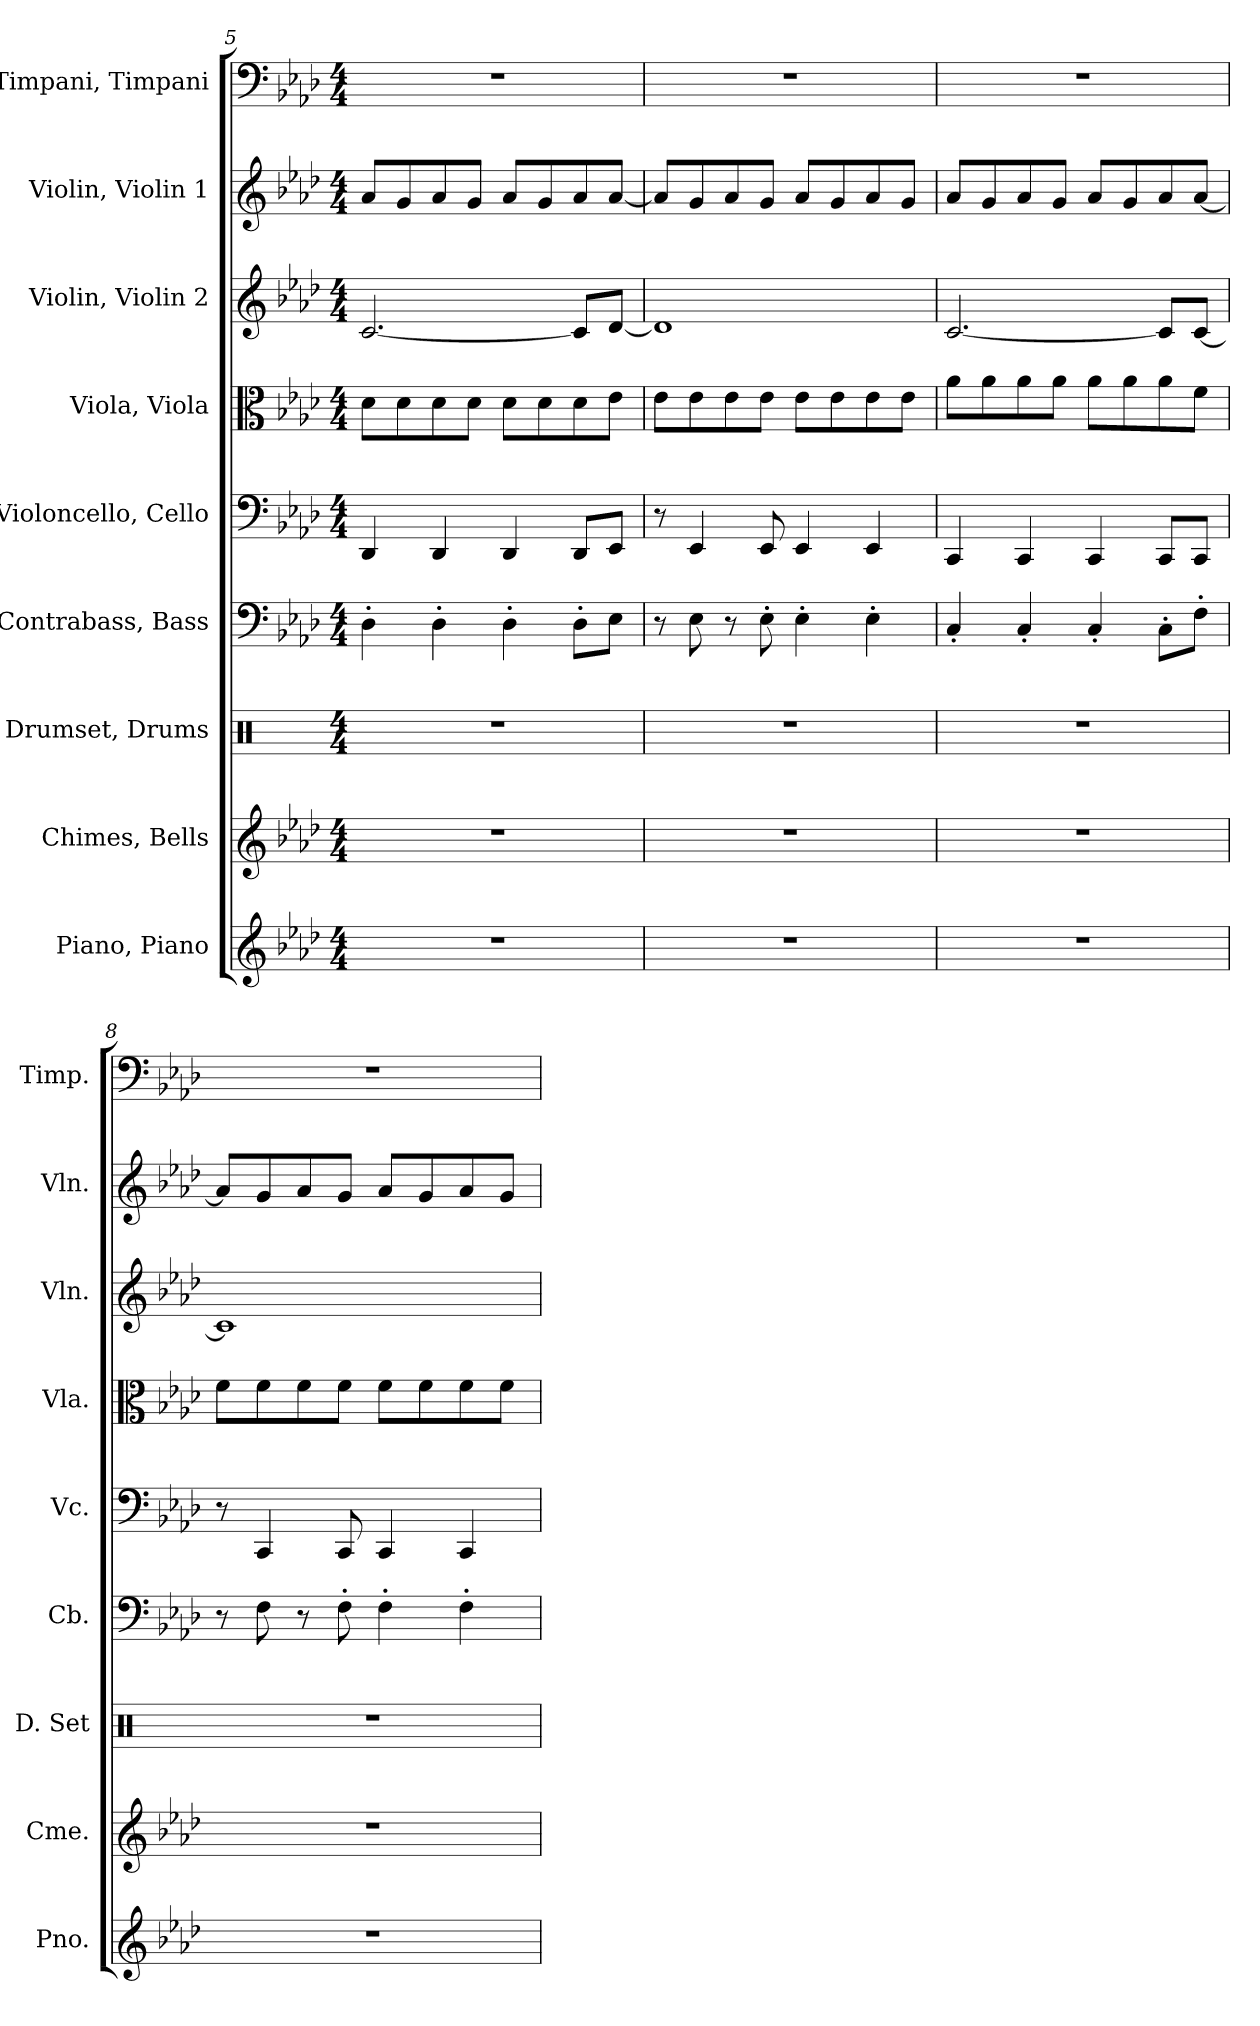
**kern	**kern	**kern	**kern	**kern	**kern	**kern	**kern	**kern
*part9	*part8	*part7	*part6	*part5	*part4	*part3	*part2	*part1
*staff9	*staff8	*staff7	*staff6	*staff5	*staff4	*staff3	*staff2	*staff1
*I"Piano, Piano	*I"Chimes, Bells	*I"Drumset, Drums	*I"Contrabass, Bass	*I"Violoncello, Cello	*I"Viola, Viola	*I"Violin, Violin 2	*I"Violin, Violin 1	*I"Timpani, Timpani
*I'Pno.	*I'Cme.	*I'D. Set	*I'Cb.	*I'Vc.	*I'Vla.	*I'Vln.	*I'Vln.	*I'Timp.
!!LO:PB:g=z
*clefG2	*clefG2	*clefX	*clefF4	*clefF4	*clefC3	*clefG2	*clefG2	*clefF4
*	*	*	*ITrd7c12	*	*	*	*	*
*k[b-e-a-d-]	*k[b-e-a-d-]	*k[]	*k[b-e-a-d-]	*k[b-e-a-d-]	*k[b-e-a-d-]	*k[b-e-a-d-]	*k[b-e-a-d-]	*k[b-e-a-d-]
*M4/4	*M4/4	*M4/4	*M4/4	*M4/4	*M4/4	*M4/4	*M4/4	*M4/4
=5	=5	=5	=5	=5	=5	=5	=5	=5
1r	1r	1r	4DD-'\	4DD-/	8d-\L	[2.c/	8a-/L	1r
.	.	.	.	.	8d-\	.	8g/	.
.	.	.	4DD-'\	4DD-/	8d-\	.	8a-/	.
.	.	.	.	.	8d-\J	.	8g/J	.
.	.	.	4DD-'\	4DD-/	8d-\L	.	8a-/L	.
.	.	.	.	.	8d-\	.	8g/	.
.	.	.	8DD-'\L	8DD-/L	8d-\	8c/L]	8a-/	.
.	.	.	8EE-\J	8EE-/J	8e-\J	[8d-/J	[8a-/J	.
=6	=6	=6	=6	=6	=6	=6	=6	=6
1r	1r	1r	8r	8r	8e-\L	1d-]	8a-/L]	1r
.	.	.	8EE-\	4EE-/	8e-\	.	8g/	.
.	.	.	8r	.	8e-\	.	8a-/	.
.	.	.	8EE-'\	8EE-/	8e-\J	.	8g/J	.
.	.	.	4EE-'\	4EE-/	8e-\L	.	8a-/L	.
.	.	.	.	.	8e-\	.	8g/	.
.	.	.	4EE-'\	4EE-/	8e-\	.	8a-/	.
.	.	.	.	.	8e-\J	.	8g/J	.
=7	=7	=7	=7	=7	=7	=7	=7	=7
1r	1r	1r	4CC'/	4CC/	8a-\L	[2.c/	8a-/L	1r
.	.	.	.	.	8a-\	.	8g/	.
.	.	.	4CC'/	4CC/	8a-\	.	8a-/	.
.	.	.	.	.	8a-\J	.	8g/J	.
.	.	.	4CC'/	4CC/	8a-\L	.	8a-/L	.
.	.	.	.	.	8a-\	.	8g/	.
.	.	.	8CC'\L	8CC/L	8a-\	8c/L]	8a-/	.
.	.	.	8FF'\J	8CC/J	8f\J	[8c/J	[8a-/J	.
=8	=8	=8	=8	=8	=8	=8	=8	=8
1r	1r	1r	8r	8r	8f\L	1c]	8a-/L]	1r
.	.	.	8FF\	4CC/	8f\	.	8g/	.
.	.	.	8r	.	8f\	.	8a-/	.
.	.	.	8FF'\	8CC/	8f\J	.	8g/J	.
.	.	.	4FF'\	4CC/	8f\L	.	8a-/L	.
.	.	.	.	.	8f\	.	8g/	.
.	.	.	4FF'\	4CC/	8f\	.	8a-/	.
.	.	.	.	.	8f\J	.	8g/J	.
=	=	=	=	=	=	=	=	=
*-	*-	*-	*-	*-	*-	*-	*-	*-
